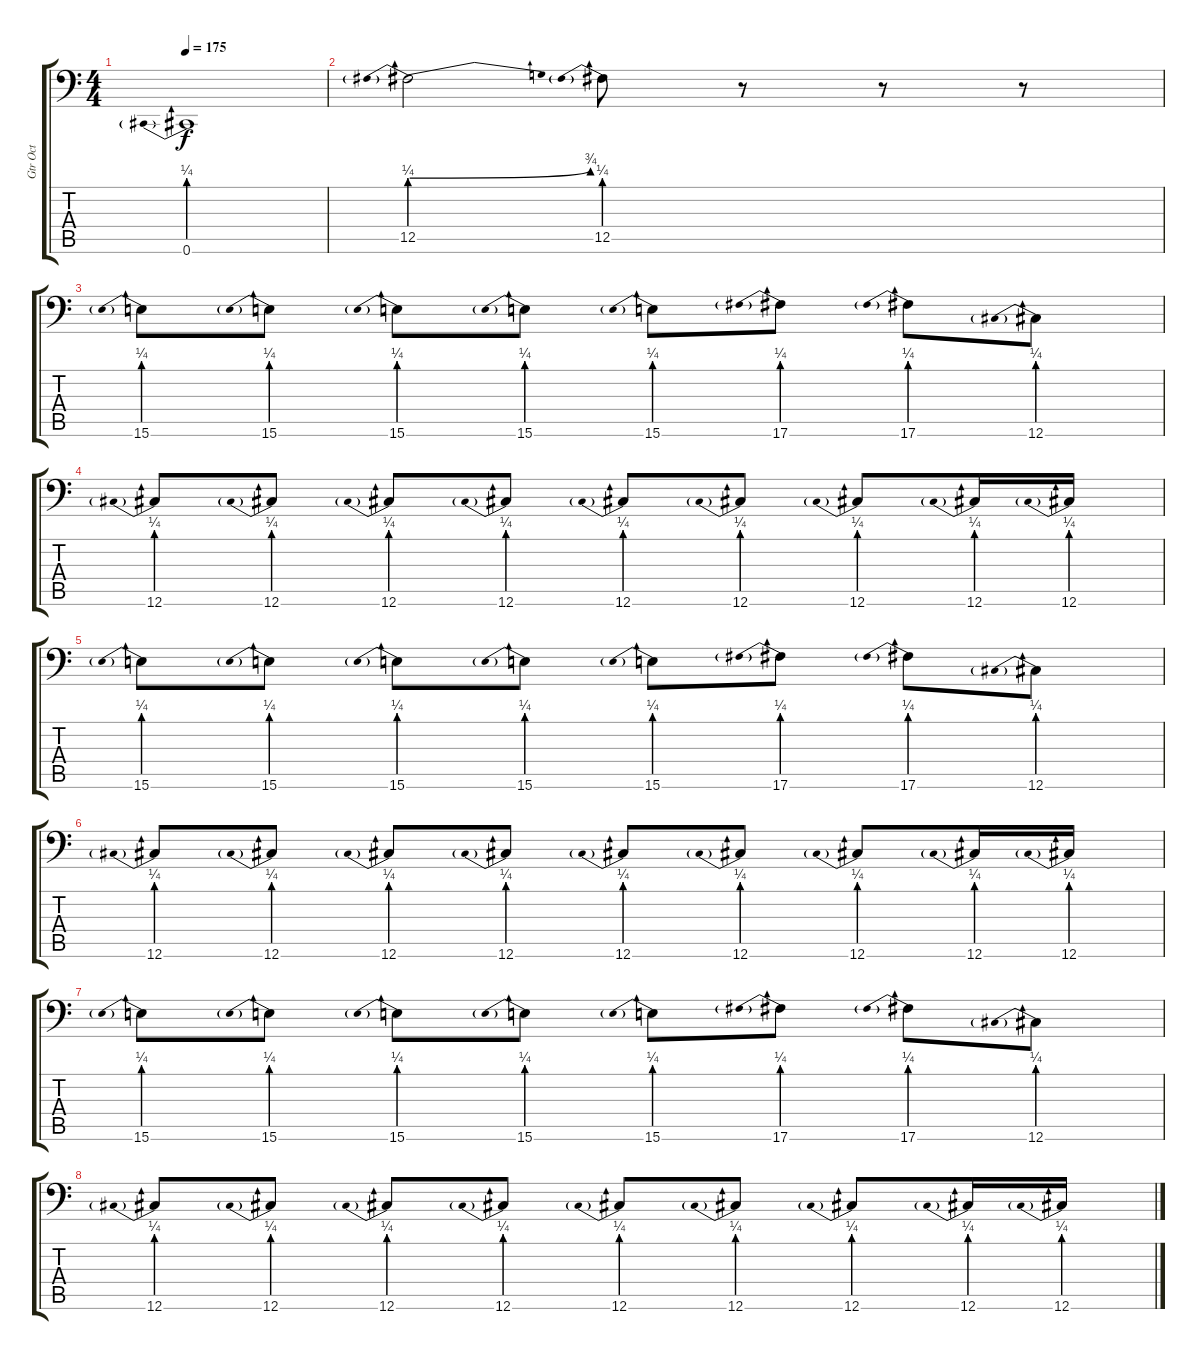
\track ("Gtr Oct" "Gtr Oct") {instrument distortionguitar}
\staff {score tabs}
\tuning (Db3 Ab2 E2 B1 Gb1 Db1) {hide}
\ts (4 4)
\tempo 175
\clef f4
\ks c
0.6{be (prebend 0 1 60 1)}.1{dy f} |
12.5{be (prebendbend 0 1 60 3)}.2 12.5{be (prebend 0 1 60 1)}.8 r.8 r.8 r.8 |
15.6{be (prebend 0 1 60 1)}.8 15.6{be (prebend 0 1 60 1)}.8 15.6{be (prebend 0 1 60 1)}.8 15.6{be (prebend 0 1 60 1)}.8 15.6{be (prebend 0 1 60 1)}.8 17.6{be (prebend 0 1 60 1)}.8 17.6{be (prebend 0 1 60 1)}.8 12.6{be (prebend 0 1 60 1)}.8 |
12.6{be (prebend 0 1 60 1)}.8 12.6{be (prebend 0 1 60 1)}.8 12.6{be (prebend 0 1 60 1)}.8 12.6{be (prebend 0 1 60 1)}.8 12.6{be (prebend 0 1 60 1)}.8 12.6{be (prebend 0 1 60 1)}.8 12.6{be (prebend 0 1 60 1)}.8 12.6{be (prebend 0 1 60 1)}.16 12.6{be (prebend 0 1 60 1)}.16 |
15.6{be (prebend 0 1 60 1)}.8 15.6{be (prebend 0 1 60 1)}.8 15.6{be (prebend 0 1 60 1)}.8 15.6{be (prebend 0 1 60 1)}.8 15.6{be (prebend 0 1 60 1)}.8 17.6{be (prebend 0 1 60 1)}.8 17.6{be (prebend 0 1 60 1)}.8 12.6{be (prebend 0 1 60 1)}.8 |
12.6{be (prebend 0 1 60 1)}.8 12.6{be (prebend 0 1 60 1)}.8 12.6{be (prebend 0 1 60 1)}.8 12.6{be (prebend 0 1 60 1)}.8 12.6{be (prebend 0 1 60 1)}.8 12.6{be (prebend 0 1 60 1)}.8 12.6{be (prebend 0 1 60 1)}.8 12.6{be (prebend 0 1 60 1)}.16 12.6{be (prebend 0 1 60 1)}.16 |
15.6{be (prebend 0 1 60 1)}.8 15.6{be (prebend 0 1 60 1)}.8 15.6{be (prebend 0 1 60 1)}.8 15.6{be (prebend 0 1 60 1)}.8 15.6{be (prebend 0 1 60 1)}.8 17.6{be (prebend 0 1 60 1)}.8 17.6{be (prebend 0 1 60 1)}.8 12.6{be (prebend 0 1 60 1)}.8 |
12.6{be (prebend 0 1 60 1)}.8 12.6{be (prebend 0 1 60 1)}.8 12.6{be (prebend 0 1 60 1)}.8 12.6{be (prebend 0 1 60 1)}.8 12.6{be (prebend 0 1 60 1)}.8 12.6{be (prebend 0 1 60 1)}.8 12.6{be (prebend 0 1 60 1)}.8 12.6{be (prebend 0 1 60 1)}.16 12.6{be (prebend 0 1 60 1)}.16
